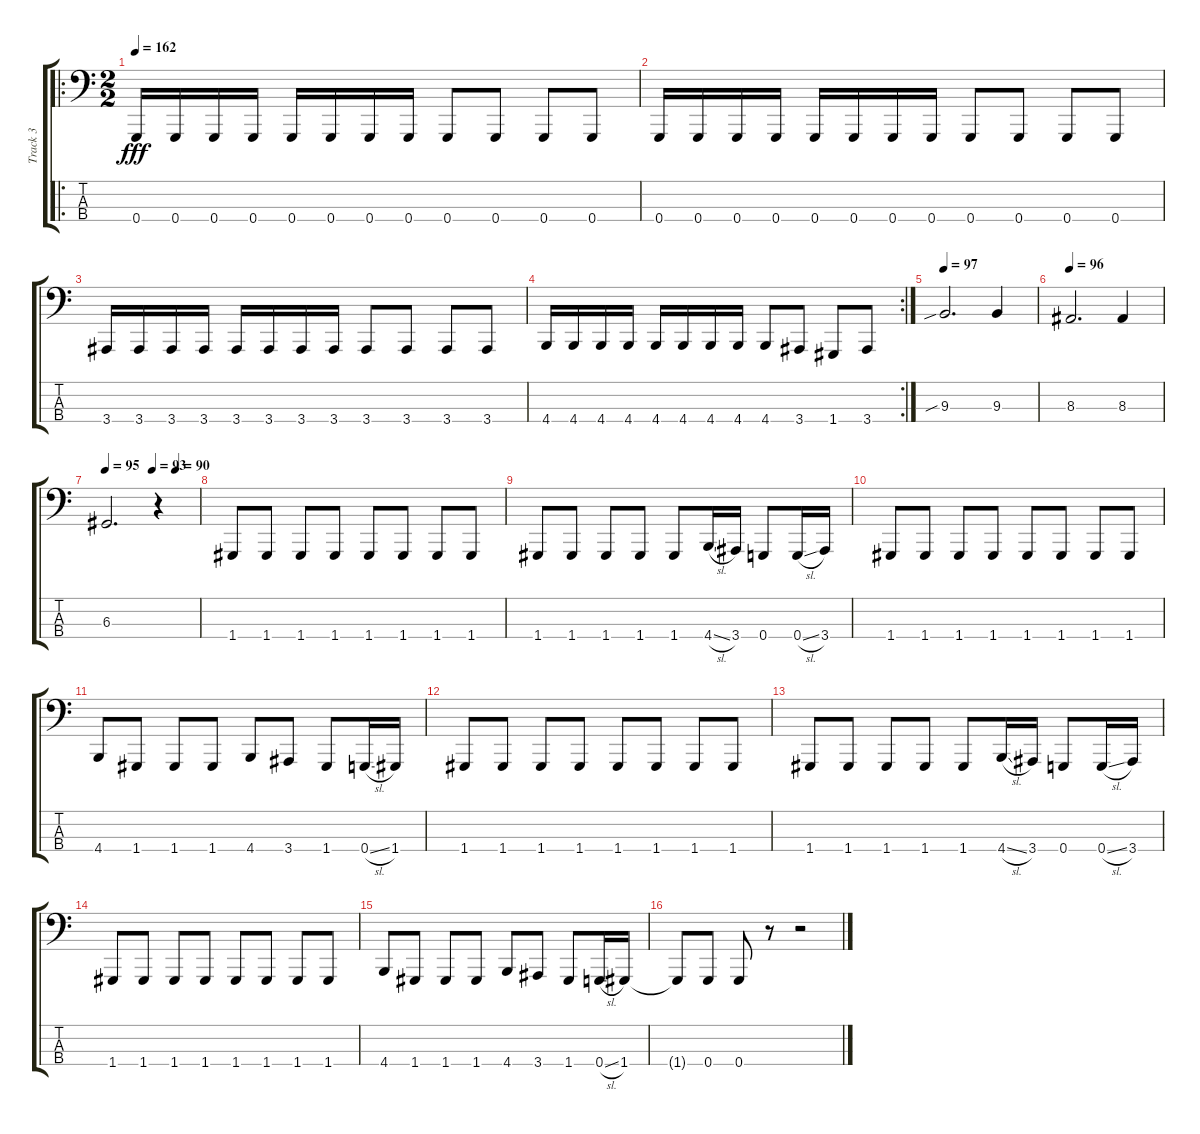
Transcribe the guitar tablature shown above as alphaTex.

\track ("Track 3" "Track 3") {instrument electricbasspick}
\staff {score tabs}
\tuning (C2 G1 D1 G0) {hide}
\ro
\ts (2 2)
\tempo 162
\clef f4
\ks c
0.4.16{dy fff} 0.4.16 0.4.16 0.4.16 0.4.16 0.4.16 0.4.16 0.4.16 0.4.8 0.4.8 0.4.8 0.4.8 |
0.4.16 0.4.16 0.4.16 0.4.16 0.4.16 0.4.16 0.4.16 0.4.16 0.4.8 0.4.8 0.4.8 0.4.8 |
3.4.16 3.4.16 3.4.16 3.4.16 3.4.16 3.4.16 3.4.16 3.4.16 3.4.8 3.4.8 3.4.8 3.4.8 |
\rc 2
4.4.16 4.4.16 4.4.16 4.4.16 4.4.16 4.4.16 4.4.16 4.4.16 4.4.8 3.4.8 1.4.8 3.4.8 |
\tempo 97
9.3{sib}.2{d} 9.3.4 |
\tempo 96
8.3.2{d} 8.3.4 |
\tempo 95
\tempo (93 0.5)
\tempo (90 0.75)
6.3.2{d} r.4 |
1.4.8 1.4.8 1.4.8 1.4.8 1.4.8 1.4.8 1.4.8 1.4.8 |
1.4.8 1.4.8 1.4.8 1.4.8 1.4.8 4.4{sl}.16 3.4.16 0.4.8 0.4{sl}.16 3.4.16 |
1.4.8 1.4.8 1.4.8 1.4.8 1.4.8 1.4.8 1.4.8 1.4.8 |
4.4.8 1.4.8 1.4.8 1.4.8 4.4.8 3.4.8 1.4.8 0.4{sl}.16 1.4.16 |
1.4.8 1.4.8 1.4.8 1.4.8 1.4.8 1.4.8 1.4.8 1.4.8 |
1.4.8 1.4.8 1.4.8 1.4.8 1.4.8 4.4{sl}.16 3.4.16 0.4.8 0.4{sl}.16 3.4.16 |
1.4.8 1.4.8 1.4.8 1.4.8 1.4.8 1.4.8 1.4.8 1.4.8 |
4.4.8 1.4.8 1.4.8 1.4.8 4.4.8 3.4.8 1.4.8 0.4{sl}.16 1.4.16 |
1.4{t}.8 0.4.8 0.4.8 r.8 r.2
